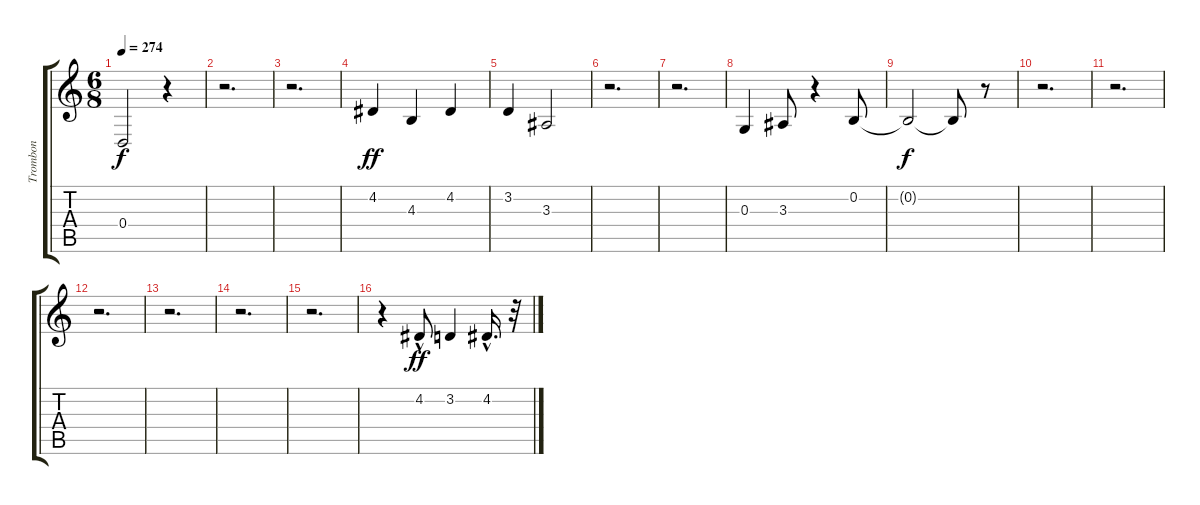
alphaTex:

\track ("Trombon   (Adorno" "Trombon   ") {instrument trombone}
\staff {score tabs}
\tuning (E4 B3 G3 D3 A2 E2) {hide}
\ts (6 8)
\tempo 274
\clef g2
\ks c
0.4{t}.2{dy f} r.4 |
r.2{d} |
r.2{d} |
4.2.4{dy ff} 4.3.4 4.2.4 |
3.2.4 3.3.2 |
r.2{d} |
r.2{d} |
0.3.4 3.3.8 r.4 0.2.8 |
0.2{t}.2{dy f} 0.2{t}.8 r.8 |
r.2{d} |
r.2{d} |
r.2{d} |
r.2{d} |
r.2{d} |
r.2{d} |
r.4 4.2{hac}.8{dy ff} 3.2.4 4.2{hac}.16{d} r.32
